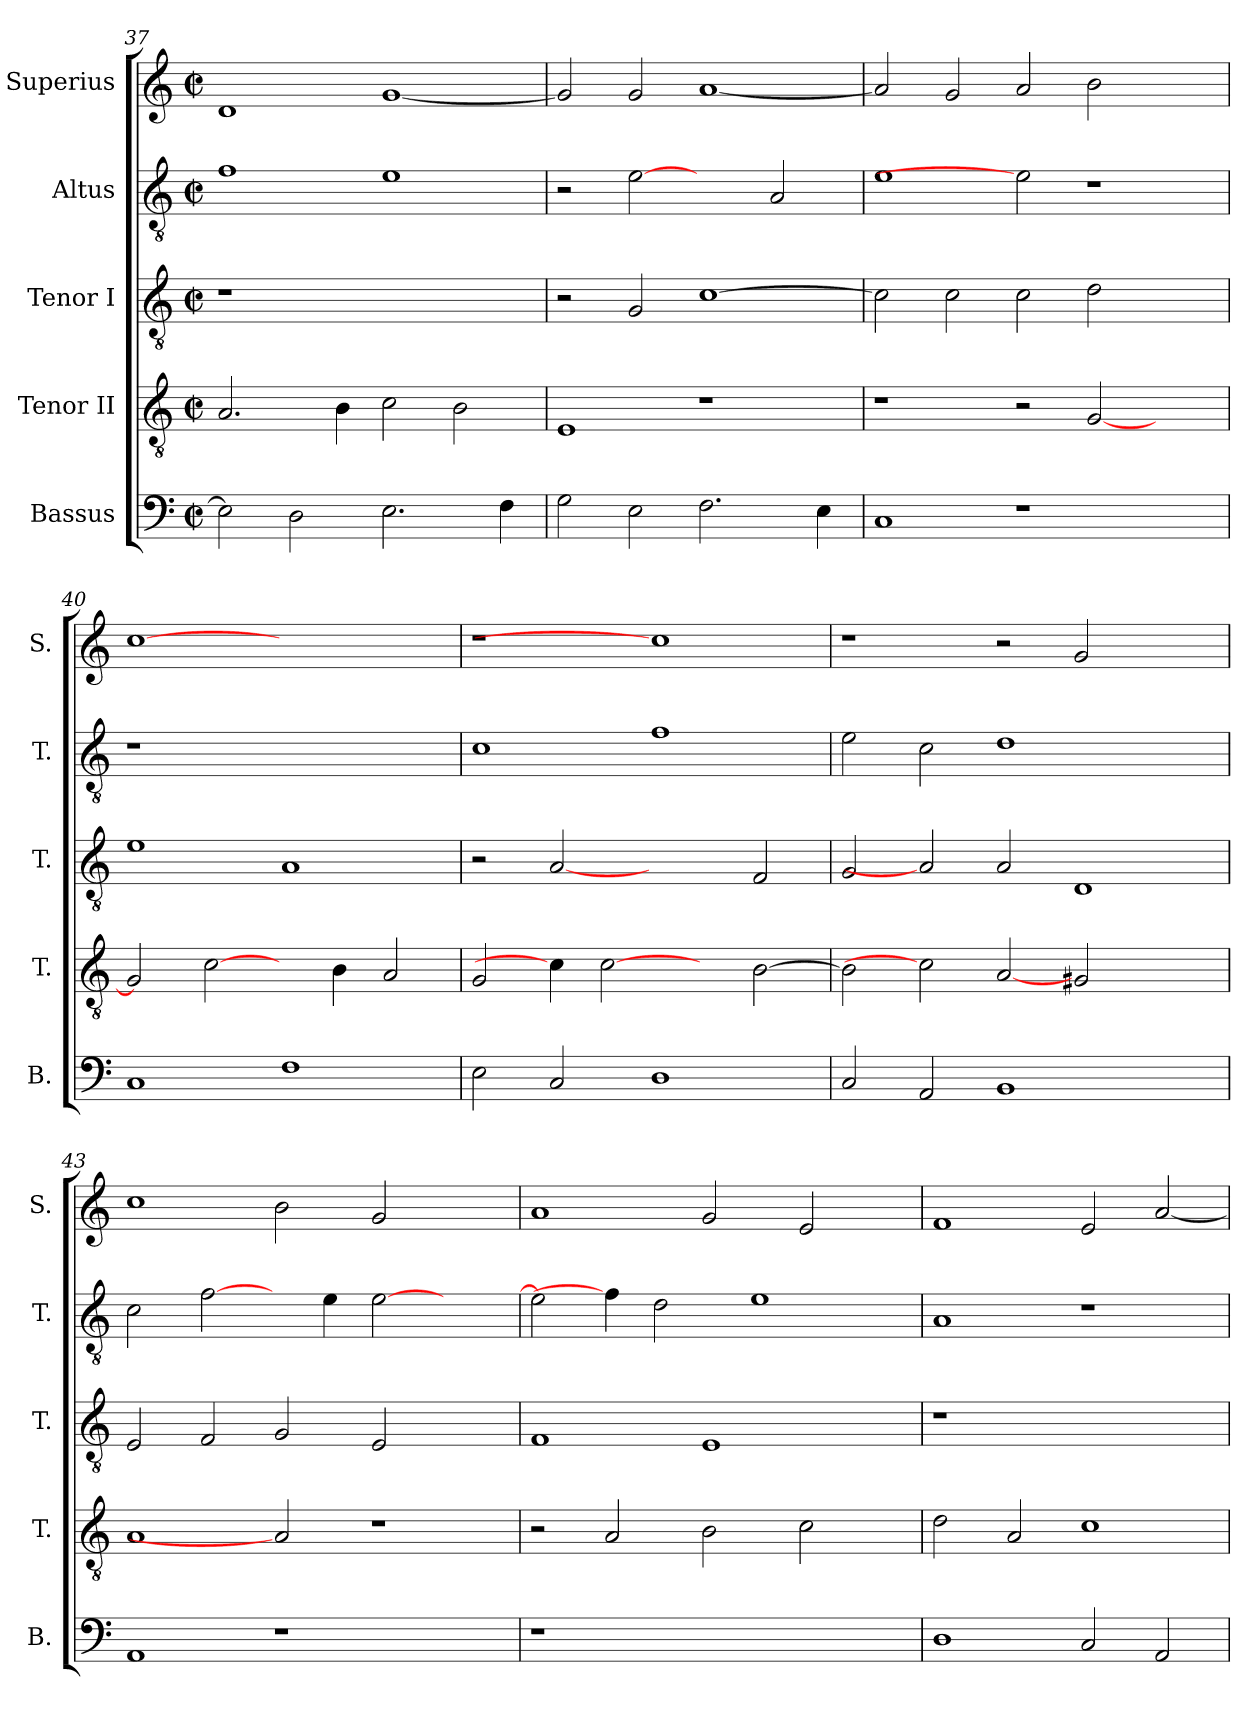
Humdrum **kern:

**kern	**kern	**kern	**kern	**kern
*part5	*part4	*part3	*part2	*part1
*staff5	*staff4	*staff3	*staff2	*staff1
*I"Bassus	*I"Tenor II	*I"Tenor I	*I"Altus	*I"Superius
*I'B.	*I'T.	*I'T.	*I'T.	*I'S.
!!LO:LB:g=z
*clefF4	*clefGv2	*clefGv2	*clefGv2	*clefG2
*	*ITrd7c12	*ITrd7c12	*ITrd7c12	*
*k[]	*k[]	*k[]	*k[]	*k[]
*C:	*C:	*C:	*C:	*C:
*M2/2	*M2/2	*M2/2	*M2/2	*M2/2
*met(c|)	*met(c|)	*met(c|)	*met(c|)	*met(c|)
=37	=37	=37	=37	=37
!	!	!LO:N:vis=1	!	!
2Ei\]	2.AAi/	1r	1Fi	1di
2Di\	.	.	.	.
.	4BBi\	.	.	.
2.Ei\	2Ci\	1ryy	1Ei	[<1gi
.	2BBi\	.	.	.
4Fi\	.	.	.	.
=38	=38	=38	=38	=38
2Gi\	1EEi	2r	2r	2gi/]
2Ei\	.	2GGi/	[2Ei	2gi/
2.Fi\	1r	[>1Ci	2ryy	[<1ai
.	.	.	2AAi/	.
4Ei\	.	.	.	.
=39	=39	=39	=39	=39
1Ci	1r	2Ci\]	1Ei	2ai/]
.	.	2Ci\	.	2gi/
1r	2r	2Ci\	2Ei]	2ai/
.	[<2GGi/	2Di\	1r	2bi\
2ryy	2ryy	2ryy	.	2ryy
=40	=40	=40	=40	=40
!	!	!	!LO:N:vis=1	!
1Ci	2GGi/]	1Ei	1r	[1cci
.	[2Ci\	.	.	.
1Fi	4ryy	1AAi	1ryy	1ryy
.	4BBi\	.	.	.
.	2AAi/	.	.	.
=41	=41	=41	=41	=41
!	!	!	!	!LO:N:vis=1
2Ei\	2GGi/	2r	1Ci	1r
2Ci/	4Ci\]	[2AAi	.	.
.	[2Ci	.	.	.
1Di	.	2ryy	1Fi	1cci]
.	4ryy	.	.	.
.	[>2BBi\	2FFi/	.	.
!!LO:PB:g=z
=42	=42	=42	=42	=42
2Ci/	2BBi\]	2GGi/	2Ei\	1r
2AAi/	2Ci]	2AAi]	2Ci\	.
1BBi	[2AAi	2AAi/	1Di	2r
.	2GG#Xi/	1DDi	.	2gi/
2ryy	2ryy	.	2ryy	2ryy
=43	=43	=43	=43	=43
1AAi	1AAi	2EEi/	2Ci\	1cci
.	.	2FFi/	[2Fi\	.
1r	2AAi]	2GGi/	4ryy	2bi\
.	.	.	4Ei\	.
.	1r	2EEi/	[>2Ei\	2gi/
2ryy	.	2ryy	2ryy	2ryy
=44	=44	=44	=44	=44
!LO:N:vis=1	!	!	!	!
1r	2r	1FFi	2Ei\]	1ai
.	2AAi/	.	4Fi\]	.
.	.	.	2Di\	.
1ryy	2BBi\	1EEi	.	2gi/
.	.	.	1Ei	.
.	2Ci\	.	.	2ei/
4ryy	4ryy	4ryy	.	4ryy
=45	=45	=45	=45	=45
!	!	!LO:N:vis=1	!	!
1Di	2Di\	1r	1AAi	1fi
.	2AAi/	.	.	.
2Ci/	1Ci	1ryy	1r	2ei/
2AAi/	.	.	.	[<2ai/
=	=	=	=	=
*-	*-	*-	*-	*-
